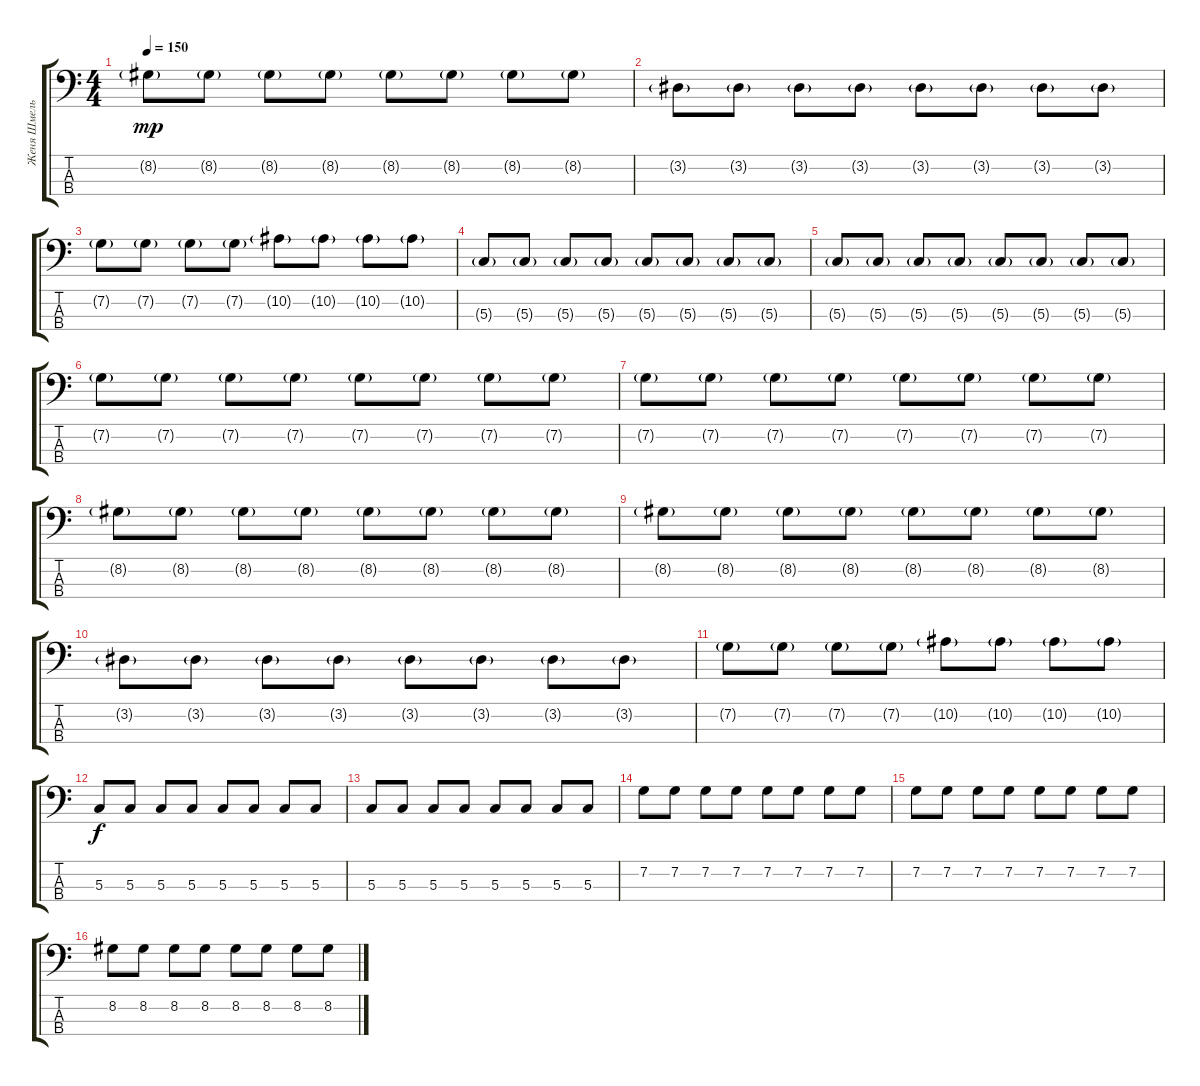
\track ("Женя Шмель" "Женя Шмель") {instrument electricbassfinger}
\staff {score tabs}
\tuning (F2 C2 G1 D1) {hide}
\ts (4 4)
\tempo 150
\clef f4
\ks c
8.2{g}.8{dy mp} 8.2{g}.8 8.2{g}.8 8.2{g}.8 8.2{g}.8 8.2{g}.8 8.2{g}.8 8.2{g}.8 |
3.2{g}.8 3.2{g}.8 3.2{g}.8 3.2{g}.8 3.2{g}.8 3.2{g}.8 3.2{g}.8 3.2{g}.8 |
7.2{g}.8 7.2{g}.8 7.2{g}.8 7.2{g}.8 10.2{g}.8 10.2{g}.8 10.2{g}.8 10.2{g}.8 |
5.3{g}.8 5.3{g}.8 5.3{g}.8 5.3{g}.8 5.3{g}.8 5.3{g}.8 5.3{g}.8 5.3{g}.8 |
5.3{g}.8 5.3{g}.8 5.3{g}.8 5.3{g}.8 5.3{g}.8 5.3{g}.8 5.3{g}.8 5.3{g}.8 |
7.2{g}.8 7.2{g}.8 7.2{g}.8 7.2{g}.8 7.2{g}.8 7.2{g}.8 7.2{g}.8 7.2{g}.8 |
7.2{g}.8 7.2{g}.8 7.2{g}.8 7.2{g}.8 7.2{g}.8 7.2{g}.8 7.2{g}.8 7.2{g}.8 |
8.2{g}.8 8.2{g}.8 8.2{g}.8 8.2{g}.8 8.2{g}.8 8.2{g}.8 8.2{g}.8 8.2{g}.8 |
8.2{g}.8 8.2{g}.8 8.2{g}.8 8.2{g}.8 8.2{g}.8 8.2{g}.8 8.2{g}.8 8.2{g}.8 |
3.2{g}.8 3.2{g}.8 3.2{g}.8 3.2{g}.8 3.2{g}.8 3.2{g}.8 3.2{g}.8 3.2{g}.8 |
7.2{g}.8 7.2{g}.8 7.2{g}.8 7.2{g}.8 10.2{g}.8 10.2{g}.8 10.2{g}.8 10.2{g}.8 |
5.3.8{dy f} 5.3.8 5.3.8 5.3.8 5.3.8 5.3.8 5.3.8 5.3.8 |
5.3.8 5.3.8 5.3.8 5.3.8 5.3.8 5.3.8 5.3.8 5.3.8 |
7.2.8 7.2.8 7.2.8 7.2.8 7.2.8 7.2.8 7.2.8 7.2.8 |
7.2.8 7.2.8 7.2.8 7.2.8 7.2.8 7.2.8 7.2.8 7.2.8 |
8.2.8 8.2.8 8.2.8 8.2.8 8.2.8 8.2.8 8.2.8 8.2.8
